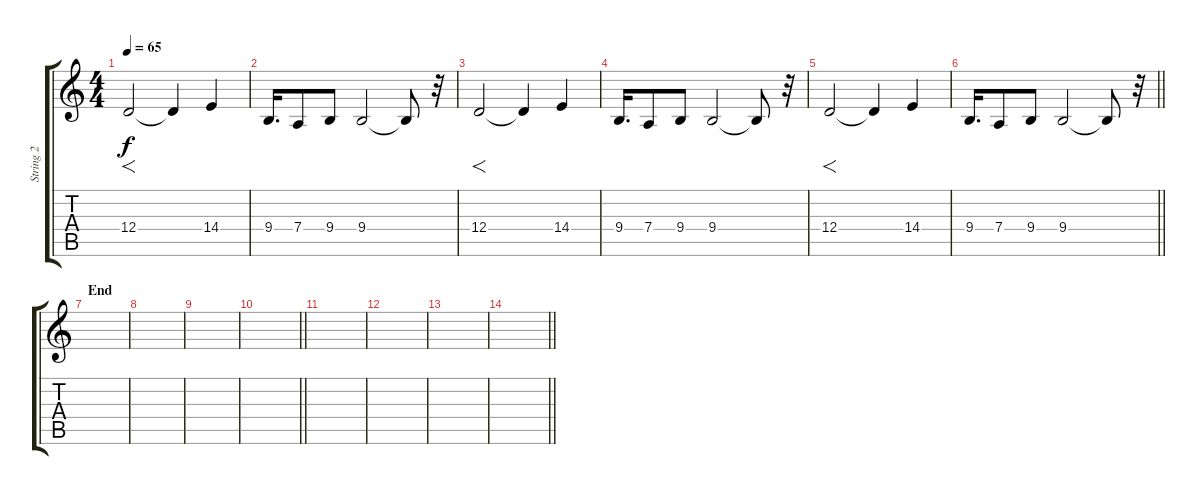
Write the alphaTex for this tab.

\track ("String 2" "String 2") {instrument choiraahs}
\staff {score tabs}
\tuning (E4 B3 G3 D3 A2 E2) {hide}
\ts (4 4)
\tempo 65
\clef g2
\ks c
12.4.2{f dy f} 12.4{t}.4 14.4.4 |
9.4.16{d} 7.4.8 9.4.8 9.4.2 9.4{t}.8 r.32 |
12.4.2{f} 12.4{t}.4 14.4.4 |
9.4.16{d} 7.4.8 9.4.8 9.4.2 9.4{t}.8 r.32 |
12.4.2{f} 12.4{t}.4 14.4.4 |
\barLineRight lightlight
9.4.16{d} 7.4.8 9.4.8 9.4.2 9.4{t}.8 r.32 |
\section ("" "End")
|
|
|
\barLineRight lightlight
|
|
|
|
\barLineRight lightlight
